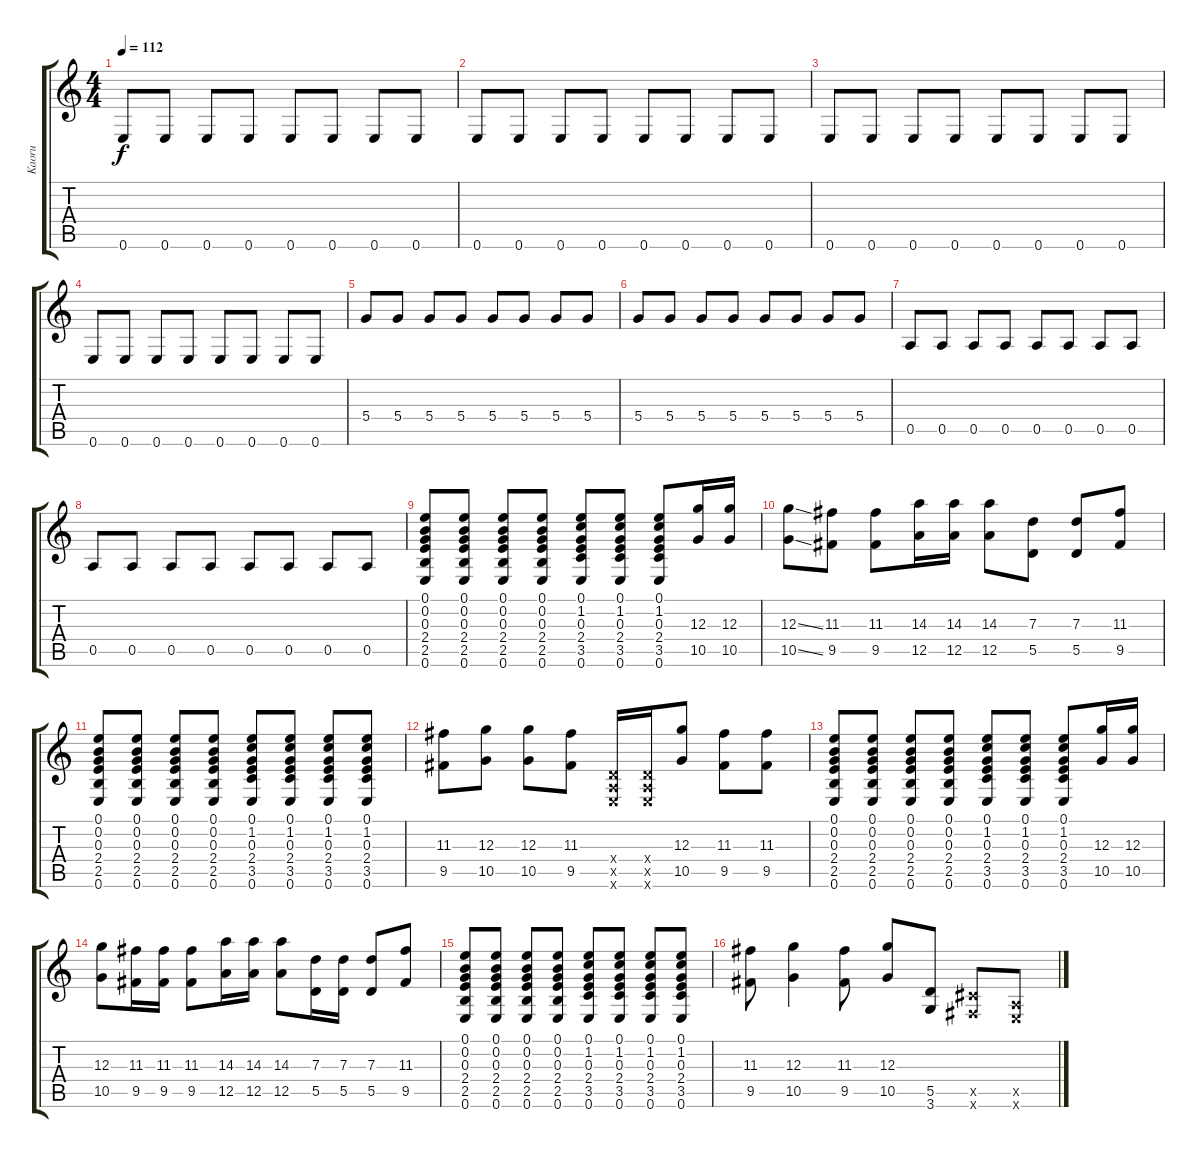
\track ("Kaoru " "Kaoru ") {instrument distortionguitar}
\staff {score tabs}
\tuning (E4 B3 G3 D3 A2 E2) {hide}
\ts (4 4)
\tempo 112
\clef g2
\ks c
0.6.8{dy f} 0.6.8 0.6.8 0.6.8 0.6.8 0.6.8 0.6.8 0.6.8 |
0.6.8 0.6.8 0.6.8 0.6.8 0.6.8 0.6.8 0.6.8 0.6.8 |
0.6.8 0.6.8 0.6.8 0.6.8 0.6.8 0.6.8 0.6.8 0.6.8 |
0.6.8 0.6.8 0.6.8 0.6.8 0.6.8 0.6.8 0.6.8 0.6.8 |
5.4.8 5.4.8 5.4.8 5.4.8 5.4.8 5.4.8 5.4.8 5.4.8 |
5.4.8 5.4.8 5.4.8 5.4.8 5.4.8 5.4.8 5.4.8 5.4.8 |
0.5.8 0.5.8 0.5.8 0.5.8 0.5.8 0.5.8 0.5.8 0.5.8 |
0.5.8 0.5.8 0.5.8 0.5.8 0.5.8 0.5.8 0.5.8 0.5.8 |
(0.1 0.2 0.3 2.4 2.5 0.6).8{volume 16} (0.1 0.2 0.3 2.4 2.5 0.6).8 (0.1 0.2 0.3 2.4 2.5 0.6).8 (0.1 0.2 0.3 2.4 2.5 0.6).8 (0.1 1.2 0.3 2.4 3.5 0.6).8 (0.1 1.2 0.3 2.4 3.5 0.6).8 (0.1 1.2 0.3 2.4 3.5 0.6).8 (12.3 10.5).16 (12.3 10.5).16 |
(12.3{ss} 10.5{ss}).8 (11.3 9.5).8 (11.3 9.5).8 (14.3 12.5).16 (14.3 12.5).16 (14.3 12.5).8 (7.3 5.5).8 (7.3 5.5).8 (11.3 9.5).8 |
(0.1 0.2 0.3 2.4 2.5 0.6).8 (0.1 0.2 0.3 2.4 2.5 0.6).8 (0.1 0.2 0.3 2.4 2.5 0.6).8 (0.1 0.2 0.3 2.4 2.5 0.6).8 (0.1 1.2 0.3 2.4 3.5 0.6).8 (0.1 1.2 0.3 2.4 3.5 0.6).8 (0.1 1.2 0.3 2.4 3.5 0.6).8 (0.1 1.2 0.3 2.4 3.5 0.6).8 |
(11.3 9.5).8 (12.3 10.5).8 (12.3 10.5).8 (11.3 9.5).8 (0.4{x} 0.5{x} 0.6{x}).16 (0.4{x} 0.5{x} 0.6{x}).16 (12.3 10.5).8 (11.3 9.5).8 (11.3 9.5).8 |
(0.1 0.2 0.3 2.4 2.5 0.6).8 (0.1 0.2 0.3 2.4 2.5 0.6).8 (0.1 0.2 0.3 2.4 2.5 0.6).8 (0.1 0.2 0.3 2.4 2.5 0.6).8 (0.1 1.2 0.3 2.4 3.5 0.6).8 (0.1 1.2 0.3 2.4 3.5 0.6).8 (0.1 1.2 0.3 2.4 3.5 0.6).8 (12.3 10.5).16 (12.3 10.5).16 |
(12.3 10.5).8 (11.3 9.5).16 (11.3 9.5).16 (11.3 9.5).8 (14.3 12.5).16 (14.3 12.5).16 (14.3 12.5).8 (7.3 5.5).16 (7.3 5.5).16 (7.3 5.5).8 (11.3 9.5).8 |
(0.1 0.2 0.3 2.4 2.5 0.6).8 (0.1 0.2 0.3 2.4 2.5 0.6).8 (0.1 0.2 0.3 2.4 2.5 0.6).8 (0.1 0.2 0.3 2.4 2.5 0.6).8 (0.1 1.2 0.3 2.4 3.5 0.6).8 (0.1 1.2 0.3 2.4 3.5 0.6).8 (0.1 1.2 0.3 2.4 3.5 0.6).8 (0.1 1.2 0.3 2.4 3.5 0.6).8 |
(11.3 9.5).8 (12.3 10.5).4 (11.3 9.5).8 (12.3 10.5).8 (5.5 3.6).8 (4.5{x} 2.6{x}).8 (0.5{x} 0.6{x}).8
